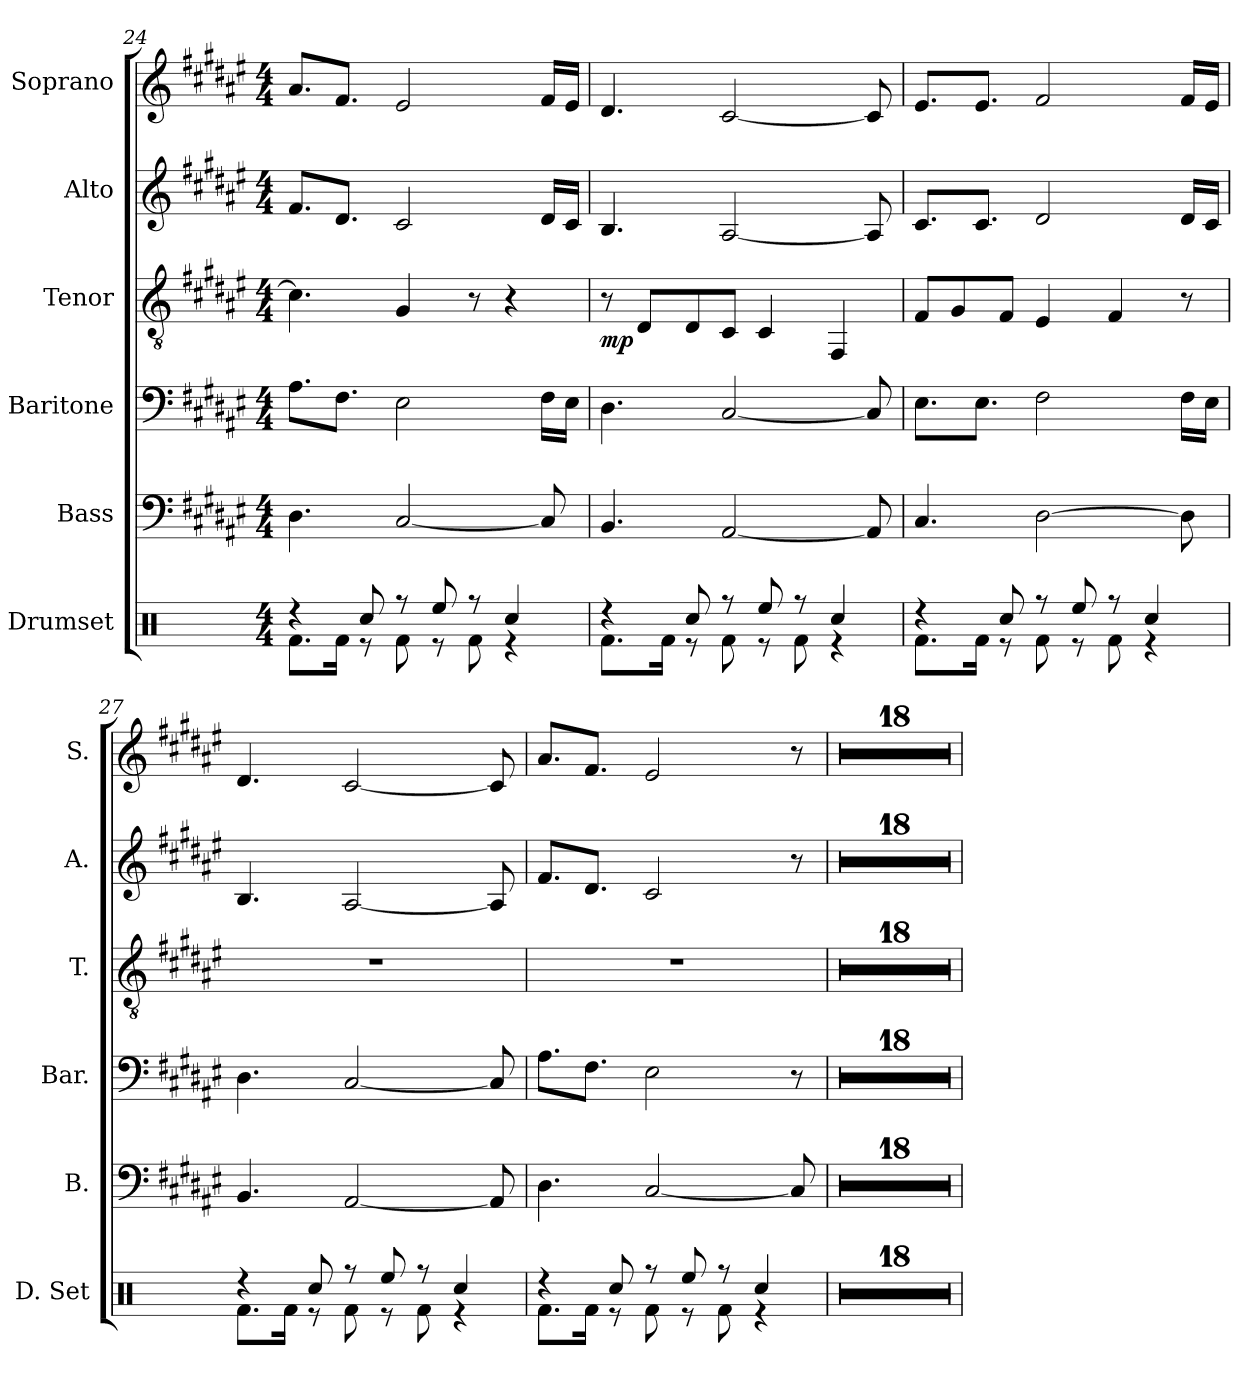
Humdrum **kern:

**kern	**kern	**kern	**kern	**dynam	**kern	**kern
*part6	*part5	*part4	*part3	*part3	*part2	*part1
*staff6	*staff5	*staff4	*staff3	*staff3	*staff2	*staff1
*I"Drumset	*I"Bass	*I"Baritone	*I"Tenor	*	*I"Alto	*I"Soprano
*I'D. Set	*I'B.	*I'Bar.	*I'T.	*	*I'A.	*I'S.
*clefX	*clefF4	*clefF4	*clefGv2	*	*clefG2	*clefG2
*k[]	*k[f#c#g#d#a#e#]	*k[f#c#g#d#a#e#]	*k[f#c#g#d#a#e#]	*	*k[f#c#g#d#a#e#]	*k[f#c#g#d#a#e#]
*M4/4	*M4/4	*M4/4	*M4/4	*	*M4/4	*M4/4
=24	=24	=24	=24	=24	=24	=24
*^	*	*	*	*	*	*
4r	8.Rf\L	4.D#\	8.A#\L	4.c#\]	.	8.f#/L	8.a#/L
.	16Rf\Jk	.	8.F#\J	.	.	8.d#/J	8.f#/J
8Rcc/	8r	.	.	.	.	.	.
8r	8Rf\	[2C#/	2E#\	4G#/	.	2c#/	2e#/
8Ree/	8r	.	.	.	.	.	.
8r	8Rf\	.	.	8r	.	.	.
4Rcc/	4r	.	.	4r	.	.	.
.	.	8C#/]	16F#\LL	.	.	16d#/LL	16f#/LL
.	.	.	16E#\JJ	.	.	16c#/JJ	16e#/JJ
!!LO:LB:g=z
=25	=25	=25	=25	=25	=25	=25	=25
!	!	!	!	!	!LO:DY:b	!	!
4r	8.Rf\L	4.BB/	4.D#\	8r	mp	4.B/	4.d#/
.	.	.	.	8D#/L	.	.	.
.	16Rf\Jk	.	.	.	.	.	.
8Rcc/	8r	.	.	8D#/	.	.	.
8r	8Rf\	[2AA#/	[2C#/	8C#/J	.	[2A#/	[2c#/
8Ree/	8r	.	.	4C#/	.	.	.
8r	8Rf\	.	.	.	.	.	.
4Rcc/	4r	.	.	4FF#/	.	.	.
.	.	8AA#/]	8C#/]	.	.	8A#/]	8c#/]
=26	=26	=26	=26	=26	=26	=26	=26
4r	8.Rf\L	4.C#/	8.E#\L	8F#/L	.	8.c#/L	8.e#/L
.	.	.	.	8G#/	.	.	.
.	16Rf\Jk	.	8.E#\J	.	.	8.c#/J	8.e#/J
8Rcc/	8r	.	.	8F#/J	.	.	.
8r	8Rf\	[2D#\	2F#\	4E#/	.	2d#/	2f#/
8Ree/	8r	.	.	.	.	.	.
8r	8Rf\	.	.	4F#/	.	.	.
4Rcc/	4r	.	.	.	.	.	.
.	.	8D#\]	16F#\LL	8r	.	16d#/LL	16f#/LL
.	.	.	16E#\JJ	.	.	16c#/JJ	16e#/JJ
=27	=27	=27	=27	=27	=27	=27	=27
4r	8.Rf\L	4.BB/	4.D#\	1r	.	4.B/	4.d#/
.	16Rf\Jk	.	.	.	.	.	.
8Rcc/	8r	.	.	.	.	.	.
8r	8Rf\	[2AA#/	[2C#/	.	.	[2A#/	[2c#/
8Ree/	8r	.	.	.	.	.	.
8r	8Rf\	.	.	.	.	.	.
4Rcc/	4r	.	.	.	.	.	.
.	.	8AA#/]	8C#/]	.	.	8A#/]	8c#/]
=28	=28	=28	=28	=28	=28	=28	=28
4r	8.Rf\L	4.D#\	8.A#\L	1r	.	8.f#/L	8.a#/L
.	16Rf\Jk	.	8.F#\J	.	.	8.d#/J	8.f#/J
8Rcc/	8r	.	.	.	.	.	.
8r	8Rf\	[2C#/	2E#\	.	.	2c#/	2e#/
8Ree/	8r	.	.	.	.	.	.
8r	8Rf\	.	.	.	.	.	.
4Rcc/	4r	.	.	.	.	.	.
.	.	8C#/]	8r	.	.	8r	8r
*v	*v	*	*	*	*	*	*
!!LO:PB:g=z
=29	=29	=29	=29	=29	=29	=29
1r	1r	1r	1r	.	1r	1r
=30	=30	=30	=30	=30	=30	=30
1r	1r	1r	1r	.	1r	1r
=31	=31	=31	=31	=31	=31	=31
1r	1r	1r	1r	.	1r	1r
=32	=32	=32	=32	=32	=32	=32
1r	1r	1r	1r	.	1r	1r
=33	=33	=33	=33	=33	=33	=33
1r	1r	1r	1r	.	1r	1r
=34	=34	=34	=34	=34	=34	=34
1r	1r	1r	1r	.	1r	1r
=35	=35	=35	=35	=35	=35	=35
1r	1r	1r	1r	.	1r	1r
=36	=36	=36	=36	=36	=36	=36
1r	1r	1r	1r	.	1r	1r
=37	=37	=37	=37	=37	=37	=37
1r	1r	1r	1r	.	1r	1r
=38	=38	=38	=38	=38	=38	=38
1r	1r	1r	1r	.	1r	1r
=39	=39	=39	=39	=39	=39	=39
1r	1r	1r	1r	.	1r	1r
=40	=40	=40	=40	=40	=40	=40
1r	1r	1r	1r	.	1r	1r
=41	=41	=41	=41	=41	=41	=41
1r	1r	1r	1r	.	1r	1r
=42	=42	=42	=42	=42	=42	=42
1r	1r	1r	1r	.	1r	1r
=43	=43	=43	=43	=43	=43	=43
1r	1r	1r	1r	.	1r	1r
=44	=44	=44	=44	=44	=44	=44
1r	1r	1r	1r	.	1r	1r
!!LO:LB:g=z
=45	=45	=45	=45	=45	=45	=45
1r	1r	1r	1r	.	1r	1r
=46	=46	=46	=46	=46	=46	=46
1r	1r	1r	1r	.	1r	1r
=	=	=	=	=	=	=
*-	*-	*-	*-	*-	*-	*-
